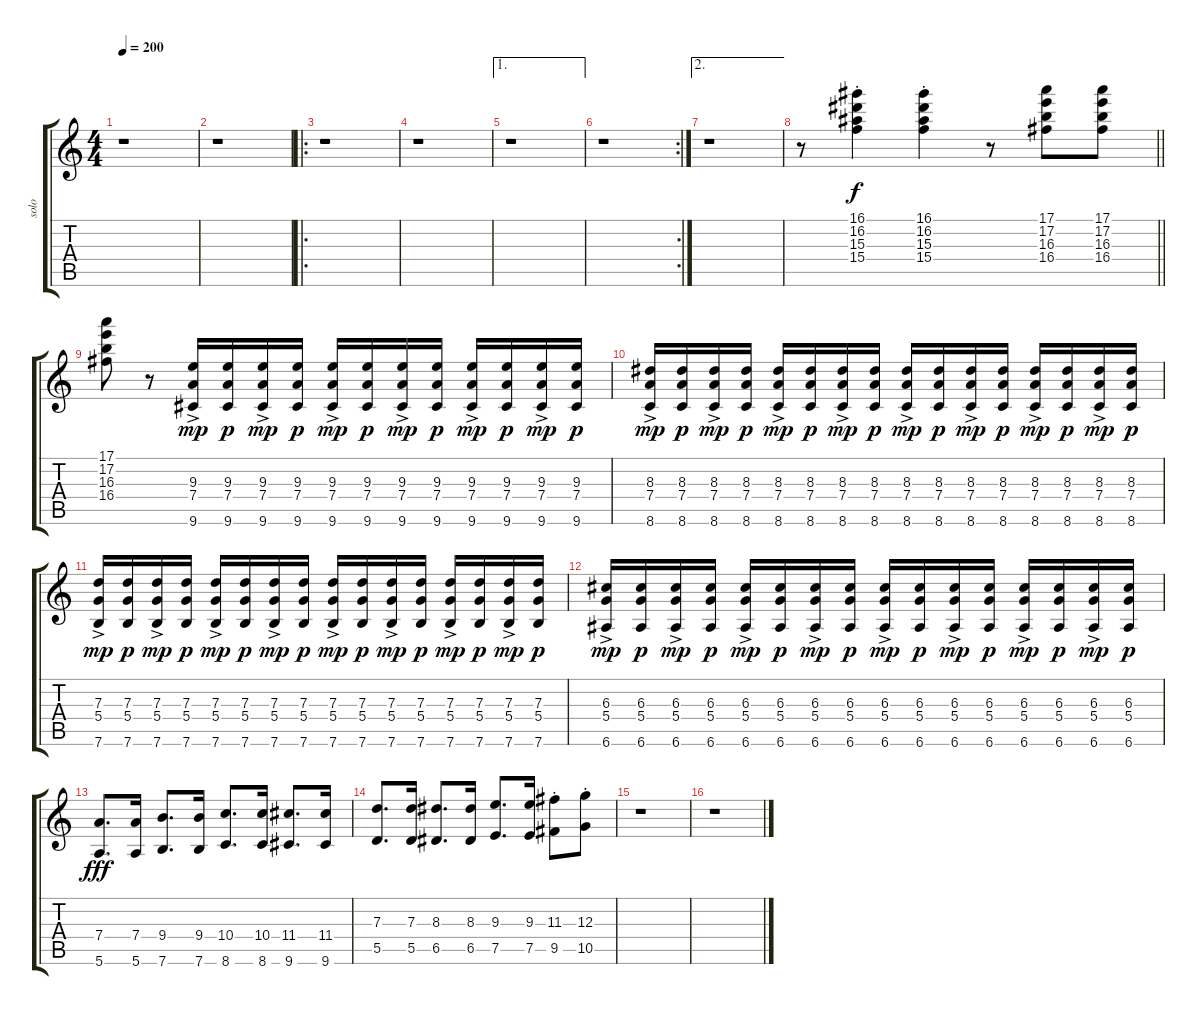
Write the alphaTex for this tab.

\track ("solo" "solo") {instrument acousticguitarsteel}
\staff {score tabs}
\tuning (E4 B3 G3 D3 A2 E2) {hide}
\ts (4 4)
\tempo 200
\clef g2
\ks c
r.1{dy f} |
r.1 |
\ro
r.1 |
r.1 |
\ae 1
r.1 |
\rc 2
r.1 |
\ae 2
r.1 |
\barLineRight lightlight
r.8 (16.1{st} 16.2{st} 15.3{st} 15.4{st}).4 (16.1{st} 16.2{st} 15.3{st} 15.4{st}).4 r.8 (17.1 17.2 16.3 16.4).8 (17.1 17.2 16.3 16.4).8 |
(17.1 17.2 16.3 16.4).8 r.8 (9.3{ac} 7.4{ac} 9.6{ac}).16{dy mp} (9.3 7.4 9.6).16{dy p} (9.3{ac} 7.4{ac} 9.6{ac}).16{dy mp} (9.3 7.4 9.6).16{dy p} (9.3{ac} 7.4{ac} 9.6{ac}).16{dy mp} (9.3 7.4 9.6).16{dy p} (9.3{ac} 7.4{ac} 9.6{ac}).16{dy mp} (9.3 7.4 9.6).16{dy p} (9.3{ac} 7.4{ac} 9.6{ac}).16{dy mp} (9.3 7.4 9.6).16{dy p} (9.3{ac} 7.4{ac} 9.6{ac}).16{dy mp} (9.3 7.4 9.6).16{dy p} |
(8.3{ac} 7.4{ac} 8.6{ac}).16{dy mp} (8.3 7.4 8.6).16{dy p} (8.3{ac} 7.4{ac} 8.6{ac}).16{dy mp} (8.3 7.4 8.6).16{dy p} (8.3{ac} 7.4{ac} 8.6{ac}).16{dy mp} (8.3 7.4 8.6).16{dy p} (8.3{ac} 7.4{ac} 8.6{ac}).16{dy mp} (8.3 7.4 8.6).16{dy p} (8.3{ac} 7.4{ac} 8.6{ac}).16{dy mp} (8.3 7.4 8.6).16{dy p} (8.3{ac} 7.4{ac} 8.6{ac}).16{dy mp} (8.3 7.4 8.6).16{dy p} (8.3{ac} 7.4{ac} 8.6{ac}).16{dy mp} (8.3 7.4 8.6).16{dy p} (8.3{ac} 7.4{ac} 8.6{ac}).16{dy mp} (8.3 7.4 8.6).16{dy p} |
(7.3{ac} 5.4{ac} 7.6{ac}).16{dy mp} (7.3 5.4 7.6).16{dy p} (7.3{ac} 5.4{ac} 7.6{ac}).16{dy mp} (7.3 5.4 7.6).16{dy p} (7.3{ac} 5.4{ac} 7.6{ac}).16{dy mp} (7.3 5.4 7.6).16{dy p} (7.3{ac} 5.4{ac} 7.6{ac}).16{dy mp} (7.3 5.4 7.6).16{dy p} (7.3{ac} 5.4{ac} 7.6{ac}).16{dy mp} (7.3 5.4 7.6).16{dy p} (7.3{ac} 5.4{ac} 7.6{ac}).16{dy mp} (7.3 5.4 7.6).16{dy p} (7.3{ac} 5.4{ac} 7.6{ac}).16{dy mp} (7.3 5.4 7.6).16{dy p} (7.3{ac} 5.4{ac} 7.6{ac}).16{dy mp} (7.3 5.4 7.6).16{dy p} |
(6.3{ac} 5.4{ac} 6.6{ac}).16{dy mp} (6.3 5.4 6.6).16{dy p} (6.3{ac} 5.4{ac} 6.6{ac}).16{dy mp} (6.3 5.4 6.6).16{dy p} (6.3{ac} 5.4{ac} 6.6{ac}).16{dy mp} (6.3 5.4 6.6).16{dy p} (6.3{ac} 5.4{ac} 6.6{ac}).16{dy mp} (6.3 5.4 6.6).16{dy p} (6.3{ac} 5.4{ac} 6.6{ac}).16{dy mp} (6.3 5.4 6.6).16{dy p} (6.3{ac} 5.4{ac} 6.6{ac}).16{dy mp} (6.3 5.4 6.6).16{dy p} (6.3{ac} 5.4{ac} 6.6{ac}).16{dy mp} (6.3 5.4 6.6).16{dy p} (6.3{ac} 5.4{ac} 6.6{ac}).16{dy mp} (6.3 5.4 6.6).16{dy p} |
(7.4 5.6).8{d dy fff} (7.4 5.6).16 (9.4 7.6).8{d} (9.4 7.6).16 (10.4 8.6).8{d} (10.4 8.6).16 (11.4 9.6).8{d} (11.4 9.6).16 |
(7.3 5.5).8{d} (7.3 5.5).16 (8.3 6.5).8{d} (8.3 6.5).16 (9.3 7.5).8{d} (9.3 7.5).16 (11.3{st} 9.5{st}).8 (12.3{st} 10.5{st}).8 |
r.1 |
r.1
